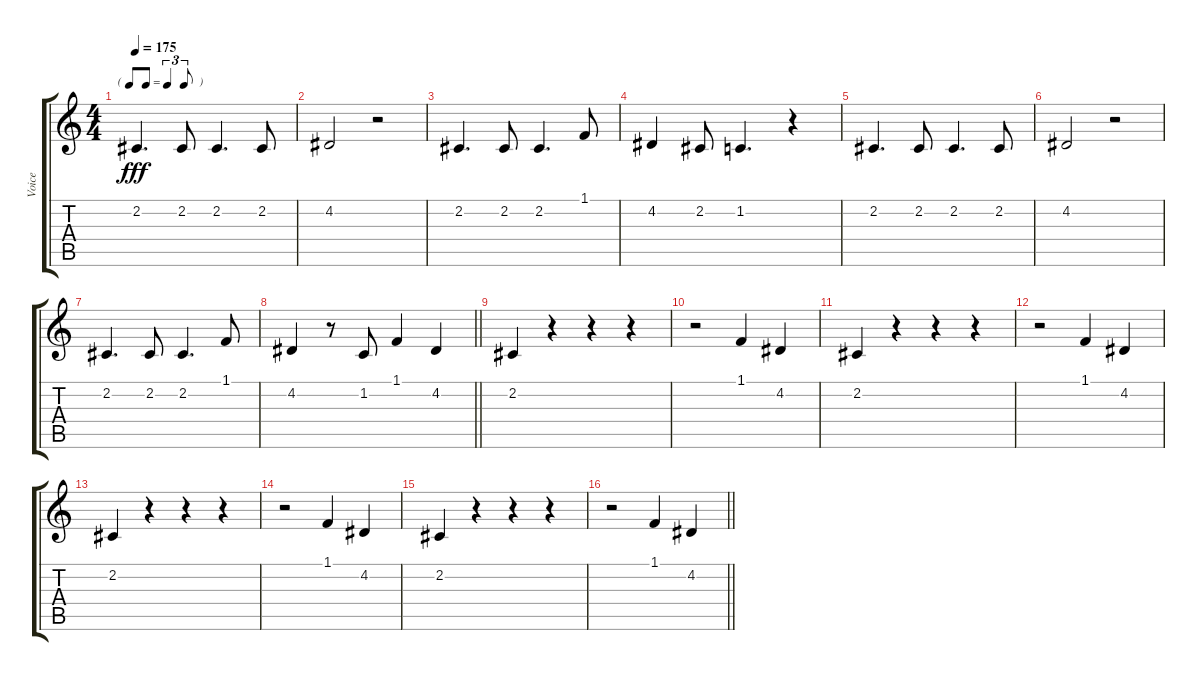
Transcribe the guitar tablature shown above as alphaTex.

\track ("Voice" "Voice") {instrument drawbarorgan}
\staff {score tabs}
\tuning (E4 B3 G3 D3 A2 E2) {hide}
\ts (4 4)
\tf triplet8th
\tempo 175
\clef g2
\ks c
2.2.4{d dy fff} 2.2.8 2.2.4{d} 2.2.8 |
4.2.2 r.2 |
2.2.4{d} 2.2.8 2.2.4{d} 1.1.8 |
4.2.4 2.2.8 1.2.4{d} r.4 |
2.2.4{d} 2.2.8 2.2.4{d} 2.2.8 |
4.2.2 r.2 |
2.2.4{d} 2.2.8 2.2.4{d} 1.1.8 |
\barLineRight lightlight
4.2.4 r.8 1.2.8 1.1.4 4.2.4 |
2.2.4 r.4 r.4 r.4 |
r.2 1.1.4 4.2.4 |
2.2.4 r.4 r.4 r.4 |
r.2 1.1.4 4.2.4 |
2.2.4 r.4 r.4 r.4 |
r.2 1.1.4 4.2.4 |
2.2.4 r.4 r.4 r.4 |
\barLineRight lightlight
r.2 1.1.4 4.2.4
